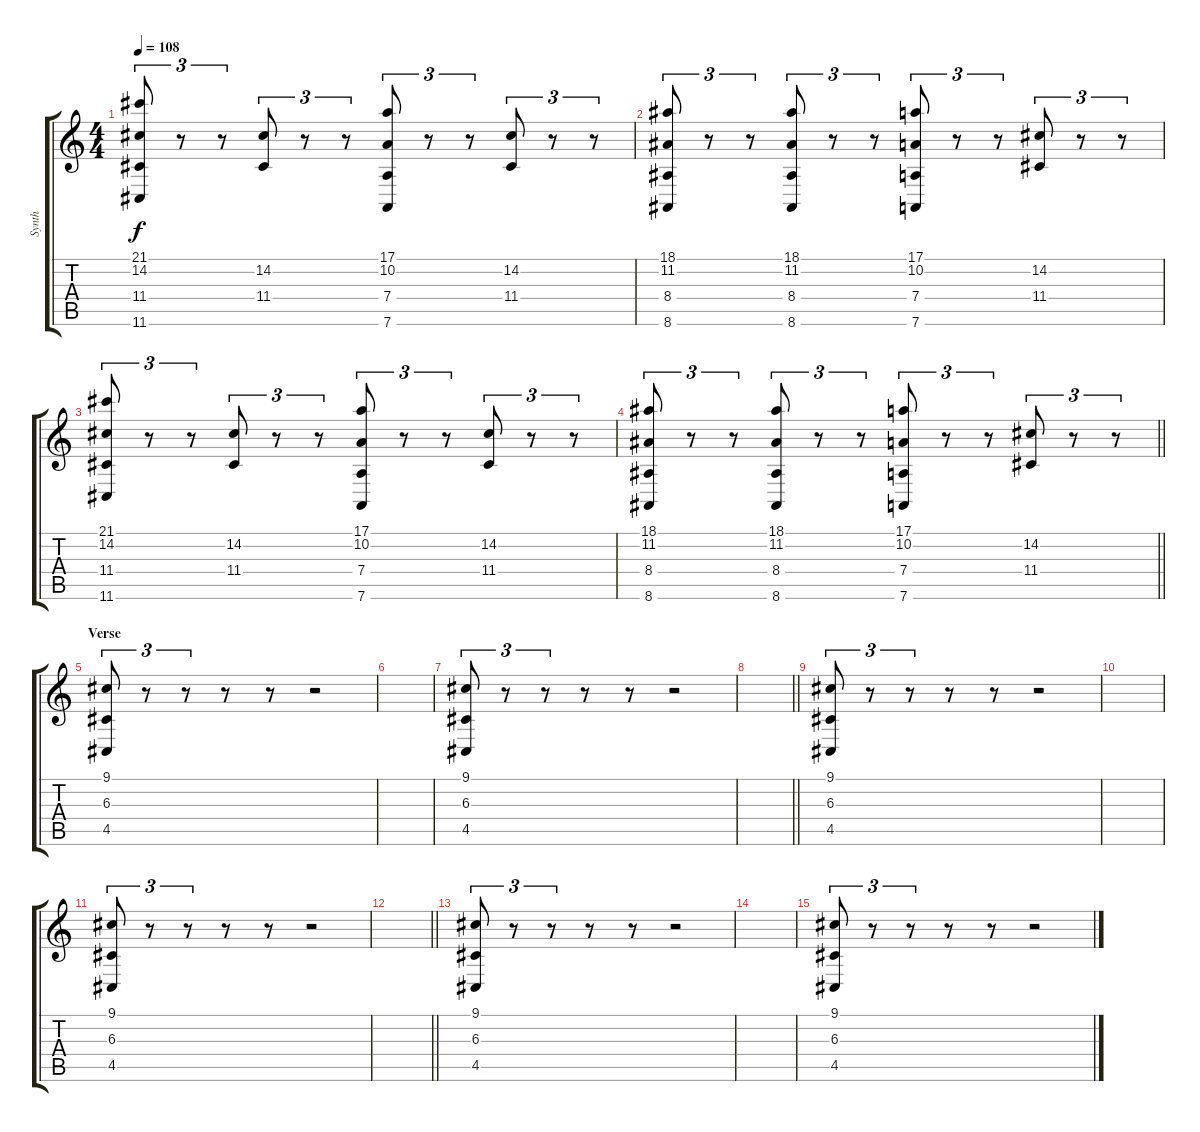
\track ("Synth" "Synth") {instrument lead2sawtooth}
\staff {score tabs}
\tuning (E4 B3 G3 D3 A2 D2) {hide}
\ts (4 4)
\tempo 108
\clef g2
\ks c
(21.1 14.2 11.4 11.6).8{tu (3 2) dy f} r.8{tu (3 2)} r.8{tu (3 2)} (14.2 11.4).8{tu (3 2)} r.8{tu (3 2)} r.8{tu (3 2)} (17.1 10.2 7.4 7.6).8{tu (3 2)} r.8{tu (3 2)} r.8{tu (3 2)} (14.2 11.4).8{tu (3 2)} r.8{tu (3 2)} r.8{tu (3 2)} |
(18.1 11.2 8.4 8.6).8{tu (3 2)} r.8{tu (3 2)} r.8{tu (3 2)} (18.1 11.2 8.4 8.6).8{tu (3 2)} r.8{tu (3 2)} r.8{tu (3 2)} (17.1 10.2 7.4 7.6).8{tu (3 2)} r.8{tu (3 2)} r.8{tu (3 2)} (14.2 11.4).8{tu (3 2)} r.8{tu (3 2)} r.8{tu (3 2)} |
(21.1 14.2 11.4 11.6).8{tu (3 2)} r.8{tu (3 2)} r.8{tu (3 2)} (14.2 11.4).8{tu (3 2)} r.8{tu (3 2)} r.8{tu (3 2)} (17.1 10.2 7.4 7.6).8{tu (3 2)} r.8{tu (3 2)} r.8{tu (3 2)} (14.2 11.4).8{tu (3 2)} r.8{tu (3 2)} r.8{tu (3 2)} |
\barLineRight lightlight
(18.1 11.2 8.4 8.6).8{tu (3 2)} r.8{tu (3 2)} r.8{tu (3 2)} (18.1 11.2 8.4 8.6).8{tu (3 2)} r.8{tu (3 2)} r.8{tu (3 2)} (17.1 10.2 7.4 7.6).8{tu (3 2)} r.8{tu (3 2)} r.8{tu (3 2)} (14.2 11.4).8{tu (3 2)} r.8{tu (3 2)} r.8{tu (3 2)} |
\section ("" "Verse")
(9.1 6.3 4.5).8{tu (3 2)} r.8{tu (3 2)} r.8{tu (3 2)} r.8 r.8 r.2 |
|
(9.1 6.3 4.5).8{tu (3 2)} r.8{tu (3 2)} r.8{tu (3 2)} r.8 r.8 r.2 |
\barLineRight lightlight
|
(9.1 6.3 4.5).8{tu (3 2)} r.8{tu (3 2)} r.8{tu (3 2)} r.8 r.8 r.2 |
|
(9.1 6.3 4.5).8{tu (3 2)} r.8{tu (3 2)} r.8{tu (3 2)} r.8 r.8 r.2 |
\barLineRight lightlight
|
\section ("" "")
(9.1 6.3 4.5).8{tu (3 2)} r.8{tu (3 2)} r.8{tu (3 2)} r.8 r.8 r.2 |
|
(9.1 6.3 4.5).8{tu (3 2)} r.8{tu (3 2)} r.8{tu (3 2)} r.8 r.8 r.2
